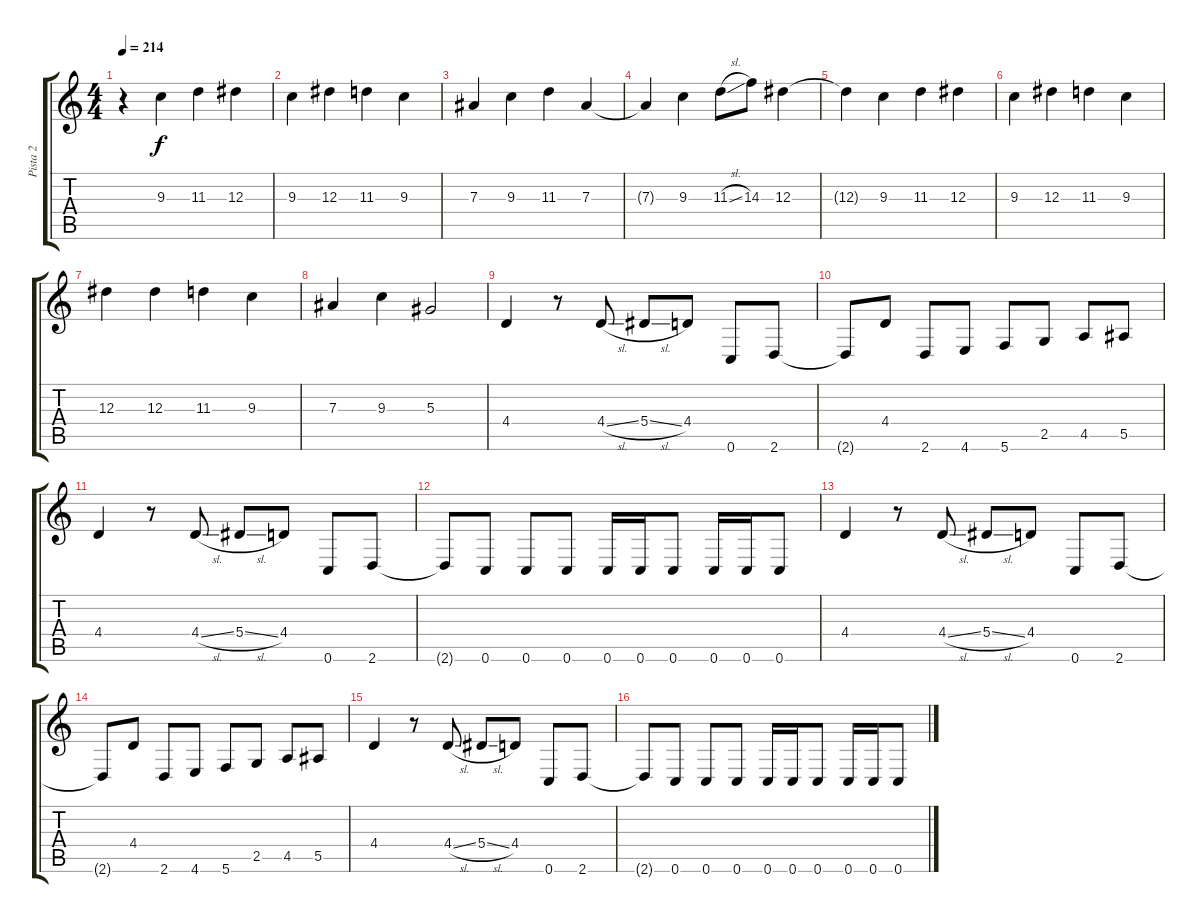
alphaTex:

\track ("Pista 2" "Pista 2") {instrument distortionguitar}
\staff {score tabs}
\tuning (C4 G3 Eb3 Bb2 F2 C2) {hide}
\ts (4 4)
\tempo 214
\clef g2
\ks c
r.4{dy f} 9.3.4 11.3.4 12.3.4 |
9.3.4 12.3.4 11.3.4 9.3.4 |
7.3.4 9.3.4 11.3.4 7.3.4 |
7.3{t}.4 9.3.4 11.3{sl}.8 14.3.8 12.3.4 |
12.3{t}.4 9.3.4 11.3.4 12.3.4 |
9.3.4 12.3.4 11.3.4 9.3.4 |
12.3.4 12.3.4 11.3.4 9.3.4 |
7.3.4 9.3.4 5.3.2 |
4.4.4 r.8 4.4{sl}.8 5.4{sl}.8 4.4.8 0.6.8 2.6.8 |
2.6{t}.8 4.4.8 2.6.8 4.6.8 5.6.8 2.5.8 4.5.8 5.5.8 |
4.4.4 r.8 4.4{sl}.8 5.4{sl}.8 4.4.8 0.6.8 2.6.8 |
2.6{t}.8 0.6.8 0.6.8 0.6.8 0.6.16 0.6.16 0.6.8 0.6.16 0.6.16 0.6.8 |
4.4.4 r.8 4.4{sl}.8 5.4{sl}.8 4.4.8 0.6.8 2.6.8 |
2.6{t}.8 4.4.8 2.6.8 4.6.8 5.6.8 2.5.8 4.5.8 5.5.8 |
4.4.4 r.8 4.4{sl}.8 5.4{sl}.8 4.4.8 0.6.8 2.6.8 |
2.6{t}.8 0.6.8 0.6.8 0.6.8 0.6.16 0.6.16 0.6.8 0.6.16 0.6.16 0.6.8
